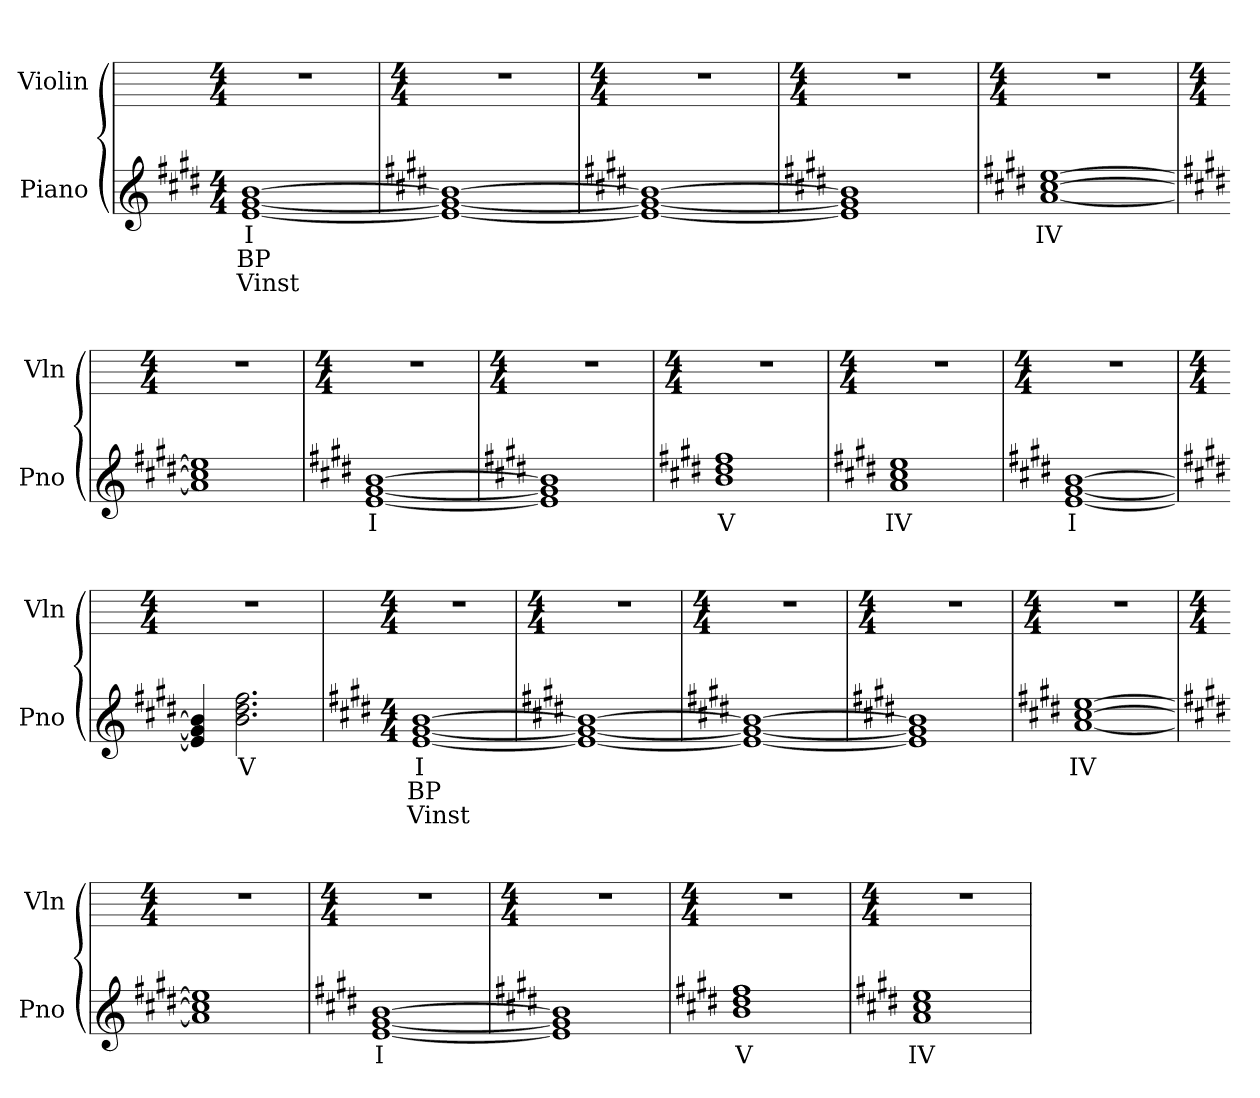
**kern	**text	**text	**text	**kern
*part2	*part2	*part2	*part2	*part1
*staff2	*staff2	*staff2	*staff2	*staff1
*I"Piano	*	*	*	*I"Violin
*I'Pno	*	*	*	*I'Vln
*k[f#c#g#d#]	*	*	*	*
*E:	*	*	*	*
*M4/4	*	*	*	*M4/4
=	=	=	=	=
[1e [1g# [1b	I	BP	Vinst	1r
=	=	=	=	=
*k[f#c#g#d#]	*	*	*	*
*E:	*	*	*	*
*	*	*	*	*M4/4
1e_ 1g#_ 1b_	.	.	.	1r
=	=	=	=	=
*k[f#c#g#d#]	*	*	*	*
*E:	*	*	*	*
*	*	*	*	*M4/4
1e_ 1g#_ 1b_	.	.	.	1r
=	=	=	=	=
*k[f#c#g#d#]	*	*	*	*
*E:	*	*	*	*
*	*	*	*	*M4/4
1e] 1g#] 1b]	.	.	.	1r
=	=	=	=	=
*k[f#c#g#d#]	*	*	*	*
*E:	*	*	*	*
*	*	*	*	*M4/4
[1a [1cc# [1ee	IV	.	.	1r
=	=	=	=	=
*k[f#c#g#d#]	*	*	*	*
*E:	*	*	*	*
*	*	*	*	*M4/4
1a] 1cc#] 1ee]	.	.	.	1r
=	=	=	=	=
*k[f#c#g#d#]	*	*	*	*
*E:	*	*	*	*
*	*	*	*	*M4/4
[1e [1g# [1b	I	.	.	1r
=	=	=	=	=
*k[f#c#g#d#]	*	*	*	*
*E:	*	*	*	*
*	*	*	*	*M4/4
1e] 1g#] 1b]	.	.	.	1r
=	=	=	=	=
*k[f#c#g#d#]	*	*	*	*
*E:	*	*	*	*
*	*	*	*	*M4/4
1b 1dd# 1ff#	V	.	.	1r
=	=	=	=	=
*k[f#c#g#d#]	*	*	*	*
*E:	*	*	*	*
*	*	*	*	*M4/4
1a 1cc# 1ee	IV	.	.	1r
=	=	=	=	=
*k[f#c#g#d#]	*	*	*	*
*E:	*	*	*	*
*	*	*	*	*M4/4
[1e [1g# [1b	I	.	.	1r
=	=	=	=	=
*k[f#c#g#d#]	*	*	*	*
*E:	*	*	*	*
*	*	*	*	*M4/4
4e] 4g#] 4b]	.	.	.	1r
2.b 2.dd# 2.ff#	V	.	.	.
=	=	=	=	=
*k[f#c#g#d#]	*	*	*	*
*E:	*	*	*	*
*M4/4	*	*	*	*M4/4
[1e [1g# [1b	I	BP	Vinst	1r
=	=	=	=	=
*k[f#c#g#d#]	*	*	*	*
*E:	*	*	*	*
*	*	*	*	*M4/4
1e_ 1g#_ 1b_	.	.	.	1r
=	=	=	=	=
*k[f#c#g#d#]	*	*	*	*
*E:	*	*	*	*
*	*	*	*	*M4/4
1e_ 1g#_ 1b_	.	.	.	1r
=	=	=	=	=
*k[f#c#g#d#]	*	*	*	*
*E:	*	*	*	*
*	*	*	*	*M4/4
1e] 1g#] 1b]	.	.	.	1r
=	=	=	=	=
*k[f#c#g#d#]	*	*	*	*
*E:	*	*	*	*
*	*	*	*	*M4/4
[1a [1cc# [1ee	IV	.	.	1r
=	=	=	=	=
*k[f#c#g#d#]	*	*	*	*
*E:	*	*	*	*
*	*	*	*	*M4/4
1a] 1cc#] 1ee]	.	.	.	1r
=	=	=	=	=
*k[f#c#g#d#]	*	*	*	*
*E:	*	*	*	*
*	*	*	*	*M4/4
[1e [1g# [1b	I	.	.	1r
=	=	=	=	=
*k[f#c#g#d#]	*	*	*	*
*E:	*	*	*	*
*	*	*	*	*M4/4
1e] 1g#] 1b]	.	.	.	1r
=	=	=	=	=
*k[f#c#g#d#]	*	*	*	*
*E:	*	*	*	*
*	*	*	*	*M4/4
1b 1dd# 1ff#	V	.	.	1r
=	=	=	=	=
*k[f#c#g#d#]	*	*	*	*
*E:	*	*	*	*
*	*	*	*	*M4/4
1a 1cc# 1ee	IV	.	.	1r
=	=	=	=	=
*-	*-	*-	*-	*-
